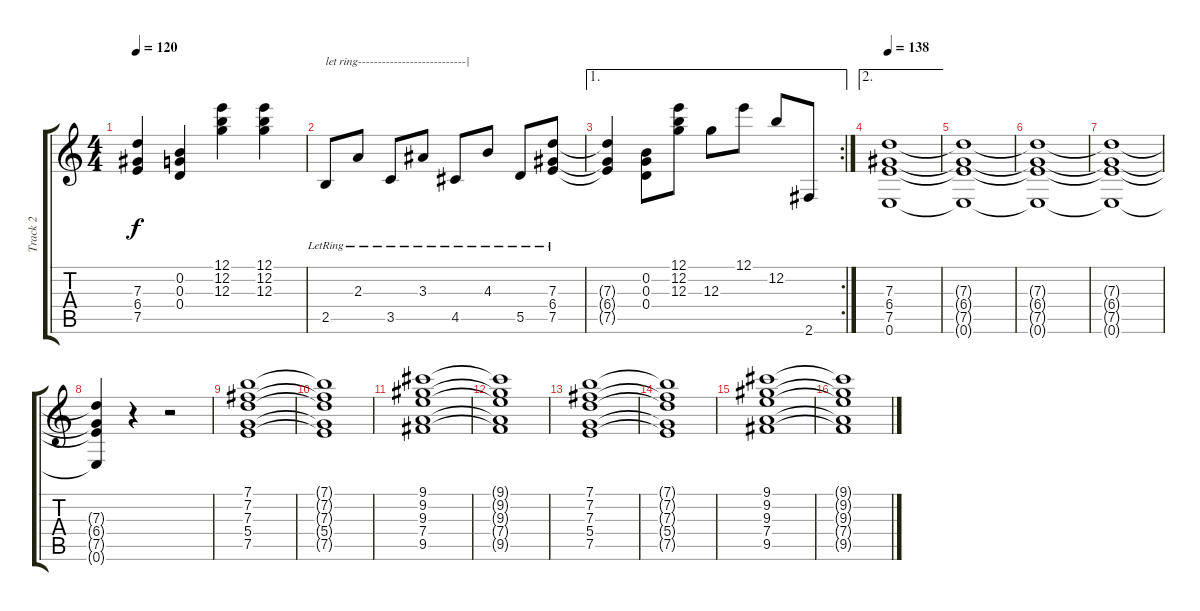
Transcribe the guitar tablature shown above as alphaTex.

\track ("Track 2" "Track 2") {instrument distortionguitar}
\staff {score tabs}
\tuning (E4 B3 G3 D3 A2 E2) {hide}
\ts (4 4)
\tempo 120
\clef g2
\ks c
(7.3{t} 6.4{t} 7.5{t}).4{dy f} (0.2 0.3 0.4).4 (12.1 12.2 12.3).4 (12.1 12.2 12.3).4 |
2.5{lr}.8{txt "let ring---------------------------|"} 2.3{lr}.8 3.5{lr}.8 3.3{lr}.8 4.5{lr}.8 4.3{lr}.8 5.5{lr}.8 (7.3{lr} 6.4 7.5{lr}).8 |
\ae 1
\rc 2
(7.3{t} 6.4{t} 7.5{t}).4 (0.2 0.3 0.4).8 (12.1 12.2 12.3).8 12.3.8 12.1.8 12.2.8 2.6.8 |
\ae 2
\tempo 138
(7.3 6.4 7.5 0.6).1 |
(7.3{t} 6.4{t} 7.5{t} 0.6{t}).1 |
(7.3{t} 6.4{t} 7.5{t} 0.6{t}).1 |
(7.3{t} 6.4{t} 7.5{t} 0.6{t}).1 |
(7.3{t} 6.4{t} 7.5{t} 0.6{t}).4 r.4 r.2 |
(7.1 7.2 7.3 5.4 7.5).1{instrument electricguitarclean} |
(7.1{t} 7.2{t} 7.3{t} 5.4{t} 7.5{t}).1 |
(9.1 9.2 9.3 7.4 9.5).1 |
(9.1{t} 9.2{t} 9.3{t} 7.4{t} 9.5{t}).1 |
(7.1 7.2 7.3 5.4 7.5).1{instrument electricguitarclean} |
(7.1{t} 7.2{t} 7.3{t} 5.4{t} 7.5{t}).1 |
(9.1 9.2 9.3 7.4 9.5).1 |
(9.1{t} 9.2{t} 9.3{t} 7.4{t} 9.5{t}).1
